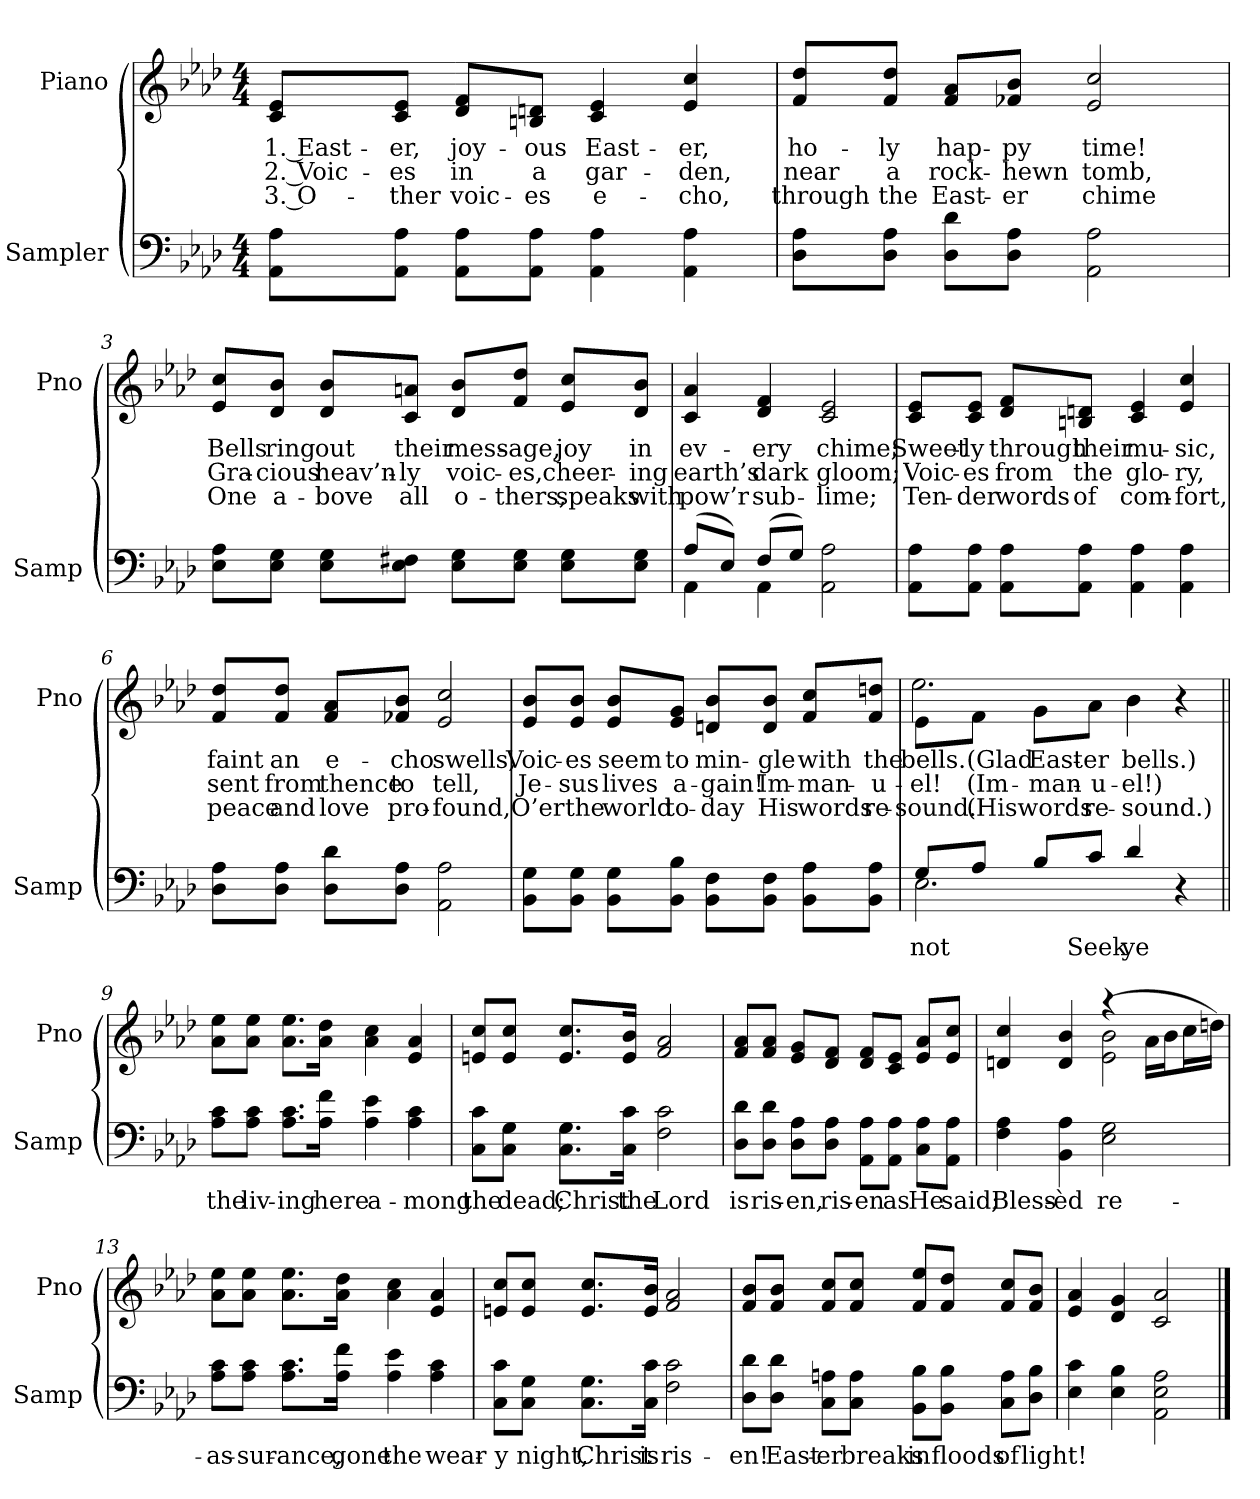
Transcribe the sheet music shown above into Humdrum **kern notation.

**kern	**text	**kern	**text	**text	**text
*part2	*part2	*part1	*part1	*part1	*part1
*staff2	*staff2	*staff1	*staff1	*staff1	*staff1
*I"Sampler	*	*I"Piano	*	*	*
*I'Samp	*	*I'Pno	*	*	*
*clefF4	*	*clefG2	*	*	*
*k[b-e-a-d-]	*	*k[b-e-a-d-]	*	*	*
*A-:	*	*A-:	*	*	*
*M4/4	*	*M4/4	*	*	*
=1	=1	=1	=1	=1	=1
8AA-\ 8A-\L	.	8c/ 8e-/L	1. East-	2. Voic-	3. O-
8AA-\ 8A-\J	.	8c/ 8e-/J	-er,	-es	-ther
8AA-\ 8A-\L	.	8d-/ 8f/L	joy-	in	voic-
8AA-\ 8A-\J	.	8Bn/ 8dn/J	-ous	a	-es
4AA- 4A-	.	4c 4e-	East-	gar-	e-
4AA- 4A-	.	4e- 4cc	-er,	-den,	-cho,
=2	=2	=2	=2	=2	=2
8D-\ 8A-\L	.	8f/ 8dd-/L	ho-	near	through
8D-\ 8A-\J	.	8f/ 8dd-/J	-ly	a	the
8D-\ 8d-\L	.	8f/ 8a-/L	hap-	rock-	East-
8D-\ 8A-\J	.	8f-X/ 8b-/J	-py	-hewn	-er
2AA- 2A-	.	2e- 2cc	time!	tomb,	chime
=3	=3	=3	=3	=3	=3
8E-\ 8A-\L	.	8e-/ 8cc/L	Bells	Gra-	One
8E-\ 8G\J	.	8d-/ 8b-/J	ring	-cious	a-
8E-\ 8G\L	.	8d-/ 8b-/L	out	heav’n-	-bove
8E-\ 8F#X\J	.	8c/ 8an/J	their	-ly	all
8E-\ 8G\L	.	8d-/ 8b-/L	mess-	voic-	o-
8E-\ 8G\J	.	8f/ 8dd-/J	-age,	-es,	-thers,
8E-\ 8G\L	.	8e-/ 8cc/L	joy	cheer-	speaks
8E-\ 8G\J	.	8d-/ 8b-/J	in	-ing	with
=4	=4	=4	=4	=4	=4
*^	*	*	*	*	*
(8A-/L	4AA-	.	4c 4a-	ev-	earth’s	pow’r
8E-/J)	.	.	.	.	.	.
(8F/L	4AA-	.	4d- 4f	-ery	dark	sub-
8G/J)	.	.	.	.	.	.
2AA- 2A-	2ryy	.	2c 2e-	chime;	gloom;	-lime;
*v	*v	*	*	*	*	*
=5	=5	=5	=5	=5	=5
8AA-\ 8A-\L	.	8c/ 8e-/L	Sweet-	Voic-	Ten-
8AA-\ 8A-\J	.	8c/ 8e-/J	-ly	-es	-der
8AA-\ 8A-\L	.	8d-/ 8f/L	through	from	words
8AA-\ 8A-\J	.	8Bn/ 8dn/J	their	the	of
4AA- 4A-	.	4c 4e-	mu-	glo-	com-
4AA- 4A-	.	4e- 4cc	-sic,	-ry,	-fort,
=6	=6	=6	=6	=6	=6
8D-\ 8A-\L	.	8f/ 8dd-/L	faint	sent	peace
8D-\ 8A-\J	.	8f/ 8dd-/J	an	from	and
8D-\ 8d-\L	.	8f/ 8a-/L	e-	thence	love
8D-\ 8A-\J	.	8f-X/ 8b-/J	-cho	to	pro-
2AA- 2A-	.	2e- 2cc	swells,	tell,	-found,
=7	=7	=7	=7	=7	=7
8BB-\ 8G\L	.	8e-/ 8b-/L	Voic-	Je-	O’er
8BB-\ 8G\J	.	8e-/ 8b-/J	-es	-sus	the
8BB-\ 8G\L	.	8e-/ 8b-/L	seem	lives	world
8BB-\ 8B-\J	.	8e-/ 8g/J	to	a-	to-
8BB-\ 8F\L	.	8dn/ 8b-/L	min-	-gain!	-day
8BB-\ 8F\J	.	8d/ 8b-/J	-gle	Im-	His
8BB-\ 8A-\L	.	8f/ 8cc/L	with	-man-	words
8BB-\ 8A-\J	.	8f/ 8ddn/J	the	-u-	re-
=8	=8	=8	=8	=8	=8
*^	*	*^	*	*	*
8G/L	2.E-	not	8e-\L	2.ee-	bells.	-el!	-sound.
8A-/J	.	.	8f\J	.	(Glad	(Im-	(His
8B-/L	.	.	8g\L	.	East-	-man-	words
8c/J	.	Seek	8a-\J	.	-er	-u-	re-
4d-/	.	ye	4b-\	.	bells.)	-el!)	-sound.)
4r	4ryy	.	4r	4ryy	.	.	.
=9||	=9||	=9||	=9||	=9||	=9||	=9||	=9||
!	!	!	!LO:TX:t=Refrain	!	!	!	!
*v	*v	*	*	*	*	*	*
*	*	*v	*v	*	*	*
8A-\ 8c\L	the	8a-\ 8ee-\L	.	.	.
8A-\ 8c\J	liv-	8a-\ 8ee-\J	.	.	.
8.A-\ 8.c\L	-ing	8.a-\ 8.ee-\L	.	.	.
16A-\ 16f\Jk	here	16a-\ 16dd-\Jk	.	.	.
4A- 4e-	a-	4a- 4cc	.	.	.
4A- 4c	-mong	4e- 4a-	.	.	.
=10	=10	=10	=10	=10	=10
8C\ 8c\L	the	8en/ 8cc/L	.	.	.
8C\ 8G\J	dead;	8e/ 8cc/J	.	.	.
8.C\ 8.G\L	Christ	8.e/ 8.cc/L	.	.	.
16C\ 16c\Jk	the	16e/ 16b-/Jk	.	.	.
2F 2c	Lord	2f 2a-	.	.	.
=11	=11	=11	=11	=11	=11
8D-\ 8d-\L	is	8f/ 8a-/L	.	.	.
8D-\ 8d-\J	ris-	8f/ 8a-/J	.	.	.
8D-\ 8A-\L	-en,	8e-/ 8g/L	.	.	.
8D-\ 8A-\J	ris-	8d-/ 8f/J	.	.	.
8AA-\ 8A-\L	-en	8d-/ 8f/L	.	.	.
8AA-\ 8A-\J	as	8c/ 8e-/J	.	.	.
8C\ 8A-\L	He	8e-/ 8a-/L	.	.	.
8AA-\ 8A-\J	said;	8e-/ 8cc/J	.	.	.
=12	=12	=12	=12	=12	=12
*	*	*^	*	*	*
4F 4A-	Bless-	4dn 4cc	2ryy	.	.	.
4BB- 4A-	-èd	4d 4b-	.	.	.	.
2E- 2G	re-	(4r	2e- 2b-	.	.	.
.	.	16a-\LL	.	.	.	.
.	.	16b-\J	.	.	.	.
.	.	16cc\L	.	.	.	.
.	.	16ddn\JJ)	.	.	.	.
*	*	*v	*v	*	*	*
=13	=13	=13	=13	=13	=13
8A-\ 8c\L	-as-	8a-\ 8ee-\L	.	.	.
8A-\ 8c\J	-sur-	8a-\ 8ee-\J	.	.	.
8.A-\ 8.c\L	-ance,	8.a-\ 8.ee-\L	.	.	.
16A-\ 16f\Jk	gone	16a-\ 16dd-\Jk	.	.	.
4A- 4e-	the	4a- 4cc	.	.	.
4A- 4c	wear-	4e- 4a-	.	.	.
=14	=14	=14	=14	=14	=14
8C\ 8c\L	-y	8en/ 8cc/L	.	.	.
8C\ 8G\J	night,	8e/ 8cc/J	.	.	.
8.C\ 8.G\L	Christ	8.e/ 8.cc/L	.	.	.
16C\ 16c\Jk	is	16e/ 16b-/Jk	.	.	.
2F 2c	ris-	2f 2a-	.	.	.
=15	=15	=15	=15	=15	=15
8D-\ 8d-\L	-en!	8f/ 8b-/L	.	.	.
8D-\ 8d-\J	East-	8f/ 8b-/J	.	.	.
8C\ 8An\L	-er	8f/ 8cc/L	.	.	.
8C\ 8A\J	breaks	8f/ 8cc/J	.	.	.
8BB-\ 8B-\L	in	8f/ 8ee-/L	.	.	.
8BB-\ 8B-\J	floods	8f/ 8dd-/J	.	.	.
8C\ 8A\L	of	8f/ 8cc/L	.	.	.
8D-\ 8B-\J	light!	8f/ 8b-/J	.	.	.
=16	=16	=16	=16	=16	=16
4E- 4c	.	4e- 4a-	.	.	.
4E- 4B-	.	4d- 4g	.	.	.
2AA- 2E- 2A-	.	2c 2a-	.	.	.
==	==	==	==	==	==
*-	*-	*-	*-	*-	*-
